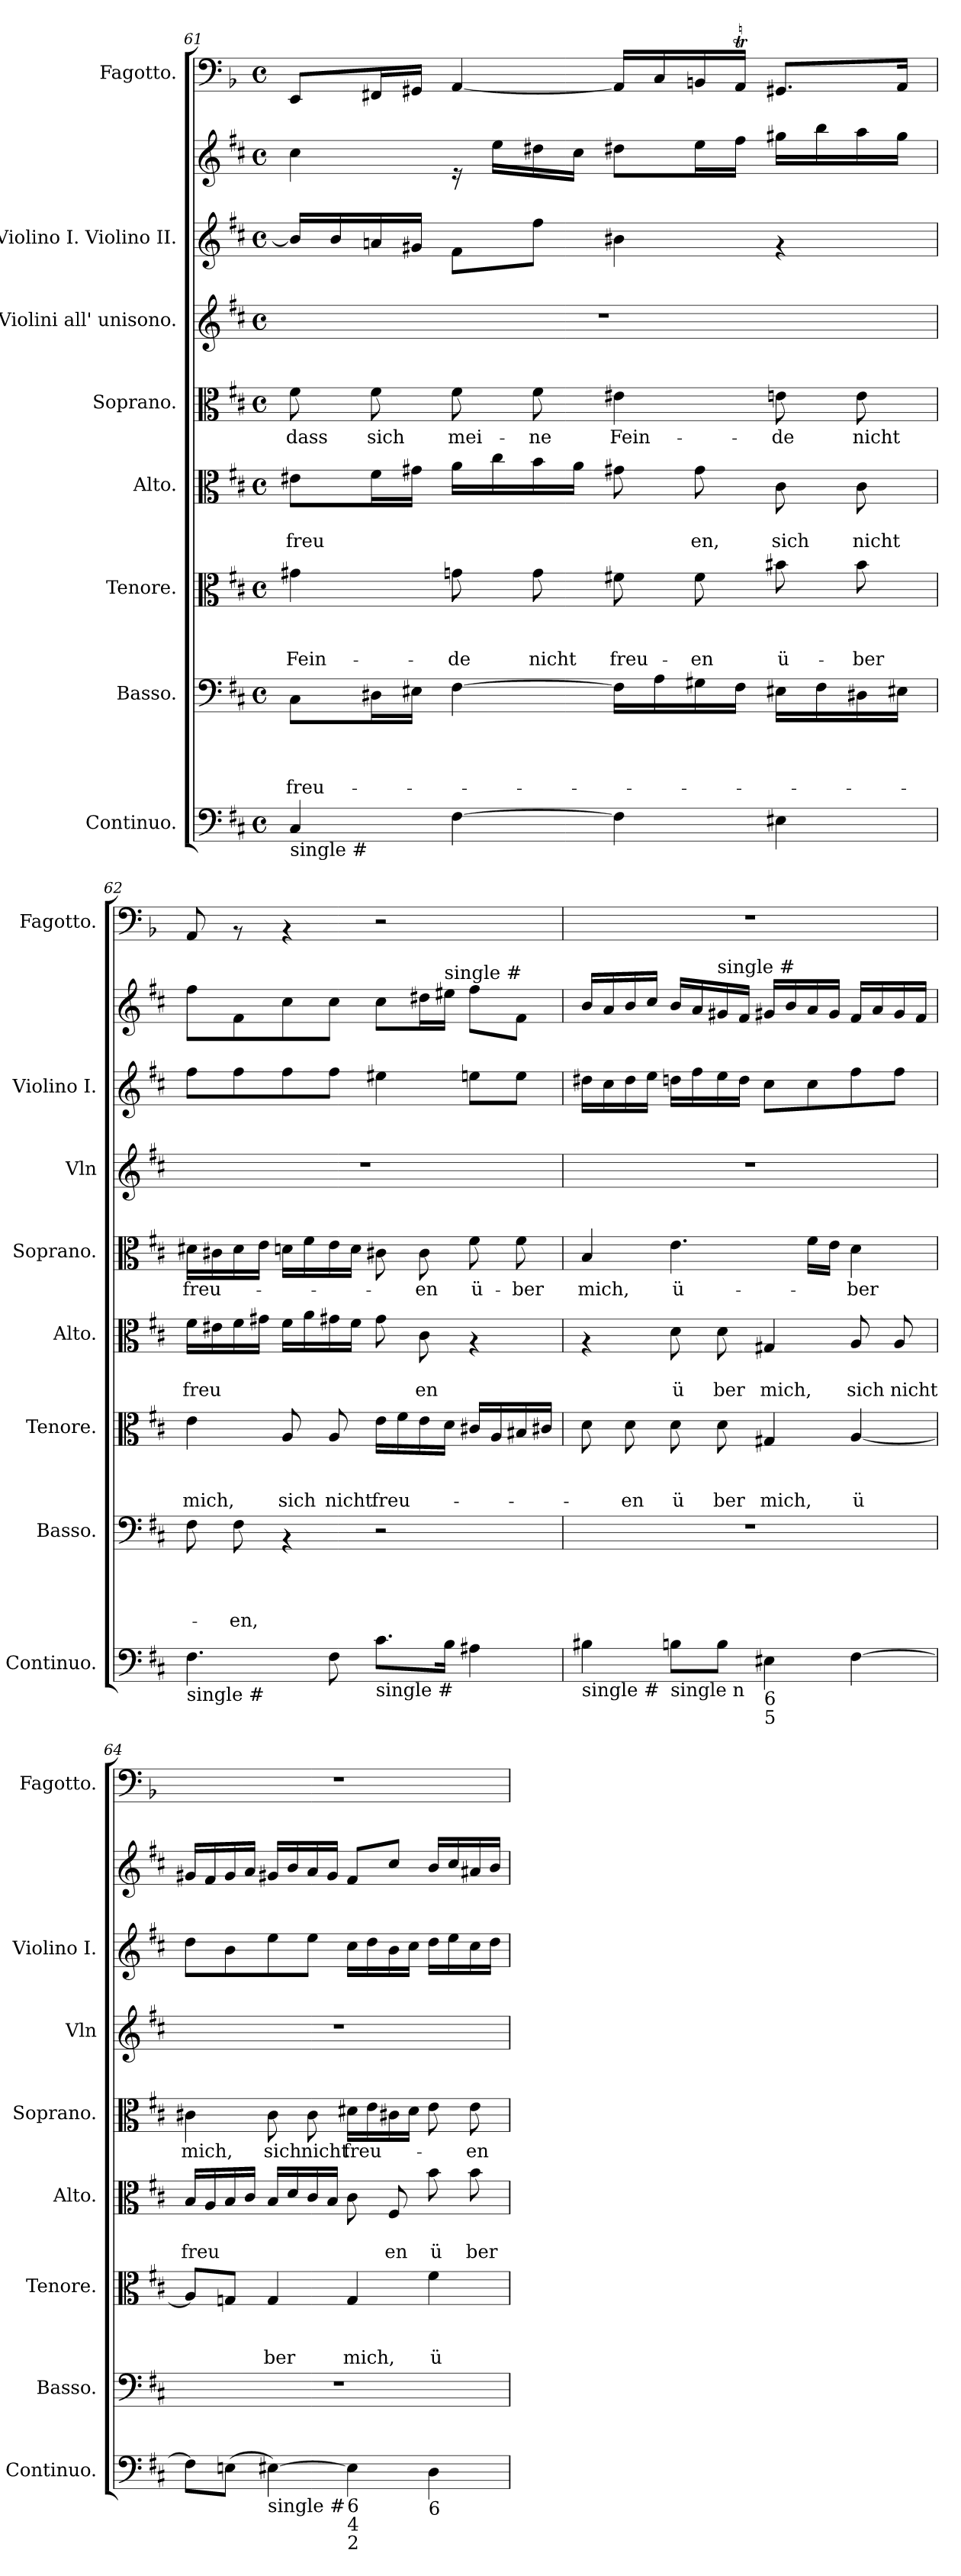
**kern	**kern	**text	**text	**text	**text	**kern	**text	**text	**text	**kern	**text	**text	**kern	**text	**kern	**kern	**kern	**kern
*part8	*part7	*part7	*part7	*part7	*part7	*part6	*part6	*part6	*part6	*part5	*part5	*part5	*part4	*part4	*part3	*part2	*part2	*part1
*staff9	*staff8	*staff8	*staff8	*staff8	*staff8	*staff7	*staff7	*staff7	*staff7	*staff6	*staff6	*staff6	*staff5	*staff5	*staff4	*staff3	*staff2	*staff1
*I"Continuo.	*I"Basso.	*	*	*	*	*I"Tenore.	*	*	*	*I"Alto.	*	*	*I"Soprano.	*	*I"Violini all' unisono.	*I"Violino I. Violino II.	*	*I"Fagotto.
*I'Continuo.	*I'Basso.	*	*	*	*	*I'Tenore.	*	*	*	*I'Alto.	*	*	*I'Soprano.	*	*I'Vln	*I'Violino I.	*	*I'Fagotto.
*clefF4	*clefF4	*	*	*	*	*clefC3	*	*	*	*clefC3	*	*	*clefC3	*	*clefG2	*clefG2	*clefG2	*clefF4
*	*	*	*	*	*	*	*	*	*	*	*	*	*	*	*	*	*	*ITrd2c3
*k[f#c#]	*k[f#c#]	*	*	*	*	*k[f#c#]	*	*	*	*k[f#c#]	*	*	*k[f#c#]	*	*k[f#c#]	*k[f#c#]	*k[f#c#]	*k[f#c#]
*D:	*D:	*	*	*	*	*D:	*	*	*	*D:	*	*	*D:	*	*D:	*D:	*D:	*D:
*M4/4	*M4/4	*	*	*	*	*M4/4	*	*	*	*M4/4	*	*	*M4/4	*	*M4/4	*M4/4	*M4/4	*M4/4
*met(c)	*met(c)	*	*	*	*	*met(c)	*	*	*	*met(c)	*	*	*met(c)	*	*met(c)	*met(c)	*met(c)	*met(c)
=61	=61	=61	=61	=61	=61	=61	=61	=61	=61	=61	=61	=61	=61	=61	=61	=61	=61	=61
!LO:TX:b:t=single #	!	!	!	!	!	!	!	!	!	!	!	!	!	!	!	!	!	!
!	!	!	!	!	!LO:LY:b	!	!	!	!LO:LY:b	!	!	!LO:LY:b	!	!LO:LY:b	!	!	!	!
4C#/	8C#\L	.	.	.	freu-	4g#X\	.	.	Fein-	8e#X\L	.	freu	8f#\	dass	1r	16b/LL]	4cc#\	8CC#/L
.	.	.	.	.	.	.	.	.	.	.	.	.	.	.	.	16b/	.	.
!	!	!	!	!	!	!	!	!	!	!	!	!	!	!LO:LY:b	!	!	!	!
.	16D#X\L	.	.	.	.	.	.	.	.	16f#\L	.	.	8f#\	sich	.	16an/	.	16DD#X/L
.	16E#X\JJ	.	.	.	.	.	.	.	.	16g#X\JJ	.	.	.	.	.	16g#X/JJ	.	16EE#X/JJ
!	!	!	!	!	!	!	!	!	!LO:LY:b	!	!	!	!	!LO:LY:b	!	!	!	!
[>4F#\	[>4F#\	.	.	.	.	8gn\	.	.	-de	16a\LL	.	.	8f#\	mei-	.	8f#\L	16re	[<4FF#/
.	.	.	.	.	.	.	.	.	.	16cc#\	.	.	.	.	.	.	16ee\LL	.
!	!	!	!	!	!	!	!	!	!LO:LY:b	!	!	!	!	!LO:LY:b	!	!	!	!
.	.	.	.	.	.	8g\	.	.	nicht	16b\	.	.	8f#\	-ne	.	8ff#\J	16dd#X\	.
.	.	.	.	.	.	.	.	.	.	16a\JJ	.	.	.	.	.	.	16cc#\JJ	.
!	!	!	!	!	!	!	!	!	!LO:LY:b	!	!	!	!	!LO:LY:b	!	!	!	!
4F#\]	16F#\LL]	.	.	.	.	8f#X\	.	.	freu-	8g#X\	.	.	4e#X\	Fein-	.	4b#X\	8dd#X\L	16FF#/LL]
.	16A\	.	.	.	.	.	.	.	.	.	.	.	.	.	.	.	.	16AA/
!	!	!	!	!	!	!	!	!	!LO:LY:b	!	!	!LO:LY:b	!	!	!	!	!	!
.	16G#X\	.	.	.	.	8f#\	.	.	-en	8g#\	.	en,	.	.	.	.	16ee\L	16GG#X/
.	16F#\JJ	.	.	.	.	.	.	.	.	.	.	.	.	.	.	.	16ff#\JJ	16FF#t/JJ
!	!	!	!	!	!	!	!	!	!LO:LY:b	!	!	!LO:LY:b	!	!LO:LY:b	!	!	!	!
4E#X\	16E#X\LL	.	.	.	.	8b#X\	.	.	ü-	8c#\	.	sich	8en\	-de	.	4rf	16gg#X\LL	8.EE#X/L
.	16F#\	.	.	.	.	.	.	.	.	.	.	.	.	.	.	.	16bb\	.
!	!	!	!	!	!	!	!	!	!LO:LY:b	!	!	!LO:LY:b	!	!LO:LY:b	!	!	!	!
.	16D#X\	.	.	.	.	8b#\	.	.	-ber	8c#\	.	nicht	8e\	nicht	.	.	16aa\	.
.	16E#X\JJ	.	.	.	.	.	.	.	.	.	.	.	.	.	.	.	16gg#\JJ	16FF#/Jk
=62!	=62!	=62!	=62!	=62!	=62!	=62!	=62!	=62!	=62!	=62!	=62!	=62!	=62!	=62!	=62!	=62!	=62!	=62!
!LO:TX:b:t=single #	!	!	!	!	!	!	!	!	!	!	!	!	!	!	!	!	!	!
!	!	!	!	!	!	!	!	!	!LO:LY:b	!	!	!LO:LY:b	!	!LO:LY:b	!	!	!	!
4.F#\	8F#\	.	.	.	.	4e\	.	.	mich,	16f#\LL	.	freu	16d#X\LL	freu-	1r	8ff#\L	8ff#\L	8FF#/
.	.	.	.	.	.	.	.	.	.	16e#X\	.	.	16c#X\	.	.	.	.	.
!	!	!	!	!	!LO:LY:b	!	!	!	!	!	!	!	!	!	!	!	!	!
.	8F#\	.	.	.	-en,	.	.	.	.	16f#\	.	.	16d#\	.	.	8ff#\	8f#\	8rAA
.	.	.	.	.	.	.	.	.	.	16g#X\JJ	.	.	16e\JJ	.	.	.	.	.
!	!	!	!	!	!	!	!	!	!LO:LY:b	!	!	!	!	!	!	!	!	!
.	4rAA	.	.	.	.	8A/	.	.	sich	16f#\LL	.	.	16dn\LL	.	.	8ff#\	8cc#\	4rAA
.	.	.	.	.	.	.	.	.	.	16a\	.	.	16f#\	.	.	.	.	.
!	!	!	!	!	!	!	!	!	!LO:LY:b	!	!	!	!	!	!	!	!	!
8F#\	.	.	.	.	.	8A/	.	.	nicht	16g#X\	.	.	16e\	.	.	8ff#\J	8cc#\J	.
.	.	.	.	.	.	.	.	.	.	16f#\JJ	.	.	16d\JJ	.	.	.	.	.
!LO:TX:b:t=single #	!	!	!	!	!	!	!	!	!	!	!	!	!	!	!	!	!	!
!	!	!	!	!	!	!	!	!	!LO:LY:b	!	!	!	!	!	!	!	!	!
8.c#\L	2r	.	.	.	.	16e\LL	.	.	freu-	8g#\	.	.	8c#X\	.	.	4ee#X\	8cc#\L	2r
.	.	.	.	.	.	16f#\	.	.	.	.	.	.	.	.	.	.	.	.
!	!	!	!	!	!	!	!	!	!	!	!	!LO:LY:b	!	!LO:LY:b	!	!	!	!
.	.	.	.	.	.	16e\	.	.	.	8c#\	.	en	8c#\	-en	.	.	16dd#X\L	.
!	!	!	!	!	!	!	!	!	!	!	!	!	!	!	!	!	!LO:TX:a:t=single #	!
16B\Jk	.	.	.	.	.	16d\JJ	.	.	.	.	.	.	.	.	.	.	16ee#\JJ	.
!	!	!	!	!	!	!	!	!	!	!	!	!	!	!LO:LY:b	!	!	!	!
4A#X\	.	.	.	.	.	16c#X/LL	.	.	.	4rG	.	.	8f#\	ü-	.	8een\L	8ff#\L	.
.	.	.	.	.	.	16A/	.	.	.	.	.	.	.	.	.	.	.	.
!	!	!	!	!	!	!	!	!	!	!	!	!	!	!LO:LY:b	!	!	!	!
.	.	.	.	.	.	16B#X/	.	.	.	.	.	.	8f#\	-ber	.	8ee\J	8f#\J	.
.	.	.	.	.	.	16c#X/JJ	.	.	.	.	.	.	.	.	.	.	.	.
!!LO:PB:g=z
=63!	=63!	=63!	=63!	=63!	=63!	=63!	=63!	=63!	=63!	=63!	=63!	=63!	=63!	=63!	=63!	=63!	=63!	=63!
!LO:TX:b:t=single #	!	!	!	!	!	!	!	!	!	!	!	!	!	!	!	!	!	!
!	!	!	!	!	!	!	!	!	!	!	!	!	!	!LO:LY:b	!	!	!	!
4B#\	1r	.	.	.	.	8d\	.	.	.	4rG	.	.	4B/	mich,	1r	16dd#X\LL	16b/LL	1r
.	.	.	.	.	.	.	.	.	.	.	.	.	.	.	.	16cc#\	16a/	.
!	!	!	!	!	!	!	!	!	!LO:LY:b	!	!	!	!	!	!	!	!	!
.	.	.	.	.	.	8d\	.	.	-en	.	.	.	.	.	.	16dd#\	16b/	.
.	.	.	.	.	.	.	.	.	.	.	.	.	.	.	.	16ee\JJ	16cc#/JJ	.
!LO:TX:b:t=single n	!	!	!	!	!	!	!	!	!	!	!	!	!	!	!	!	!	!
!	!	!	!	!	!	!	!	!	!LO:LY:b	!	!	!LO:LY:b	!	!LO:LY:b	!	!	!	!
8B\L	.	.	.	.	.	8d\	.	.	ü	8d\	.	ü	4.e\	ü-	.	16ddn\LL	16b/LL	.
.	.	.	.	.	.	.	.	.	.	.	.	.	.	.	.	16ff#\	16a/	.
!	!	!	!	!	!	!	!	!	!	!	!	!	!	!	!	!	!LO:TX:a:t=single #	!
!	!	!	!	!	!	!	!	!	!LO:LY:b	!	!	!LO:LY:b	!	!	!	!	!	!
8B\J	.	.	.	.	.	8d\	.	.	ber	8d\	.	ber	.	.	.	16ee\	16g#/	.
.	.	.	.	.	.	.	.	.	.	.	.	.	.	.	.	16dd\JJ	16f#/JJ	.
!LO:TX:b:t=6	!	!	!	!	!	!	!	!	!	!	!	!	!	!	!	!	!	!
!LO:TX:b:t=5	!	!	!	!	!	!	!	!	!	!	!	!	!	!	!	!	!	!
!	!	!	!	!	!	!	!	!	!LO:LY:b	!	!	!LO:LY:b	!	!	!	!	!	!
4E#X\	.	.	.	.	.	4G#X/	.	.	mich,	4G#X/	.	mich,	.	.	.	8cc#\L	16g#X/LL	.
.	.	.	.	.	.	.	.	.	.	.	.	.	.	.	.	.	16b/	.
.	.	.	.	.	.	.	.	.	.	.	.	.	16f#\LL	.	.	8cc#\	16a/	.
.	.	.	.	.	.	.	.	.	.	.	.	.	16e\JJ	.	.	.	16g#/JJ	.
!	!	!	!	!	!	!	!	!	!LO:LY:b	!	!	!LO:LY:b	!	!LO:LY:b	!	!	!	!
[>4F#\	.	.	.	.	.	[<4A/	.	.	ü	8A/	.	sich	4d\	-ber	.	8ff#\	16f#/LL	.
.	.	.	.	.	.	.	.	.	.	.	.	.	.	.	.	.	16a/	.
!	!	!	!	!	!	!	!	!	!	!	!	!LO:LY:b	!	!	!	!	!	!
.	.	.	.	.	.	.	.	.	.	8A/	.	nicht	.	.	.	8ff#\J	16g#/	.
.	.	.	.	.	.	.	.	.	.	.	.	.	.	.	.	.	16f#/JJ	.
=64!	=64!	=64!	=64!	=64!	=64!	=64!	=64!	=64!	=64!	=64!	=64!	=64!	=64!	=64!	=64!	=64!	=64!	=64!
!	!	!	!	!	!	!	!	!	!	!	!	!LO:LY:b	!	!LO:LY:b	!	!	!	!
8F#\L]	1r	.	.	.	.	8A/L]	.	.	.	16B/LL	.	freu	4c#X\	mich,	1r	8dd\L	16g#X/LL	1r
.	.	.	.	.	.	.	.	.	.	16A/	.	.	.	.	.	.	16f#/	.
(>8En\J	.	.	.	.	.	8Gn/J	.	.	.	16B/	.	.	.	.	.	8b\	16g#/	.
.	.	.	.	.	.	.	.	.	.	16c#/JJ	.	.	.	.	.	.	16a/JJ	.
!LO:TX:b:t=single #	!	!	!	!	!	!	!	!	!	!	!	!	!	!	!	!	!	!
!	!	!	!	!	!	!	!	!	!LO:LY:b	!	!	!	!	!LO:LY:b	!	!	!	!
[>4E#\)	.	.	.	.	.	4G/	.	.	ber	16B/LL	.	.	8c#\	sich	.	8ee\	16g#X/LL	.
.	.	.	.	.	.	.	.	.	.	16d/	.	.	.	.	.	.	16b/	.
!	!	!	!	!	!	!	!	!	!	!	!	!	!	!LO:LY:b	!	!	!	!
.	.	.	.	.	.	.	.	.	.	16c#/	.	.	8c#\	nicht	.	8ee\J	16a/	.
.	.	.	.	.	.	.	.	.	.	16B/JJ	.	.	.	.	.	.	16g#/JJ	.
!LO:TX:b:t=6	!	!	!	!	!	!	!	!	!	!	!	!	!	!	!	!	!	!
!LO:TX:b:t=4	!	!	!	!	!	!	!	!	!	!	!	!	!	!	!	!	!	!
!LO:TX:b:t=2	!	!	!	!	!	!	!	!	!	!	!	!	!	!	!	!	!	!
!	!	!	!	!	!	!	!	!	!LO:LY:b	!	!	!	!	!LO:LY:b	!	!	!	!
4E#\]	.	.	.	.	.	4G/	.	.	mich,	8c#\	.	.	16d#X\LL	freu-	.	16cc#\LL	8f#/L	.
.	.	.	.	.	.	.	.	.	.	.	.	.	16e\	.	.	16dd\	.	.
!	!	!	!	!	!	!	!	!	!	!	!	!LO:LY:b	!	!	!	!	!	!
.	.	.	.	.	.	.	.	.	.	8F#/	.	en	16c#X\	.	.	16b\	8cc#/J	.
.	.	.	.	.	.	.	.	.	.	.	.	.	16d#\JJ	.	.	16cc#\JJ	.	.
!LO:TX:b:t=6	!	!	!	!	!	!	!	!	!	!	!	!	!	!	!	!	!	!
!	!	!	!	!	!	!	!	!	!LO:LY:b	!	!	!LO:LY:b	!	!	!	!	!	!
4D\	.	.	.	.	.	4f#\	.	.	ü	8b\	.	ü	8e\	.	.	16dd\LL	16b/LL	.
.	.	.	.	.	.	.	.	.	.	.	.	.	.	.	.	16ee\	16cc#/	.
!	!	!	!	!	!	!	!	!	!	!	!	!LO:LY:b	!	!LO:LY:b	!	!	!	!
.	.	.	.	.	.	.	.	.	.	8b\	.	ber	8e\	-en	.	16cc#\	16a#X/	.
.	.	.	.	.	.	.	.	.	.	.	.	.	.	.	.	16dd\JJ	16b/JJ	.
=!	=!	=!	=!	=!	=!	=!	=!	=!	=!	=!	=!	=!	=!	=!	=!	=!	=!	=!
*-	*-	*-	*-	*-	*-	*-	*-	*-	*-	*-	*-	*-	*-	*-	*-	*-	*-	*-
